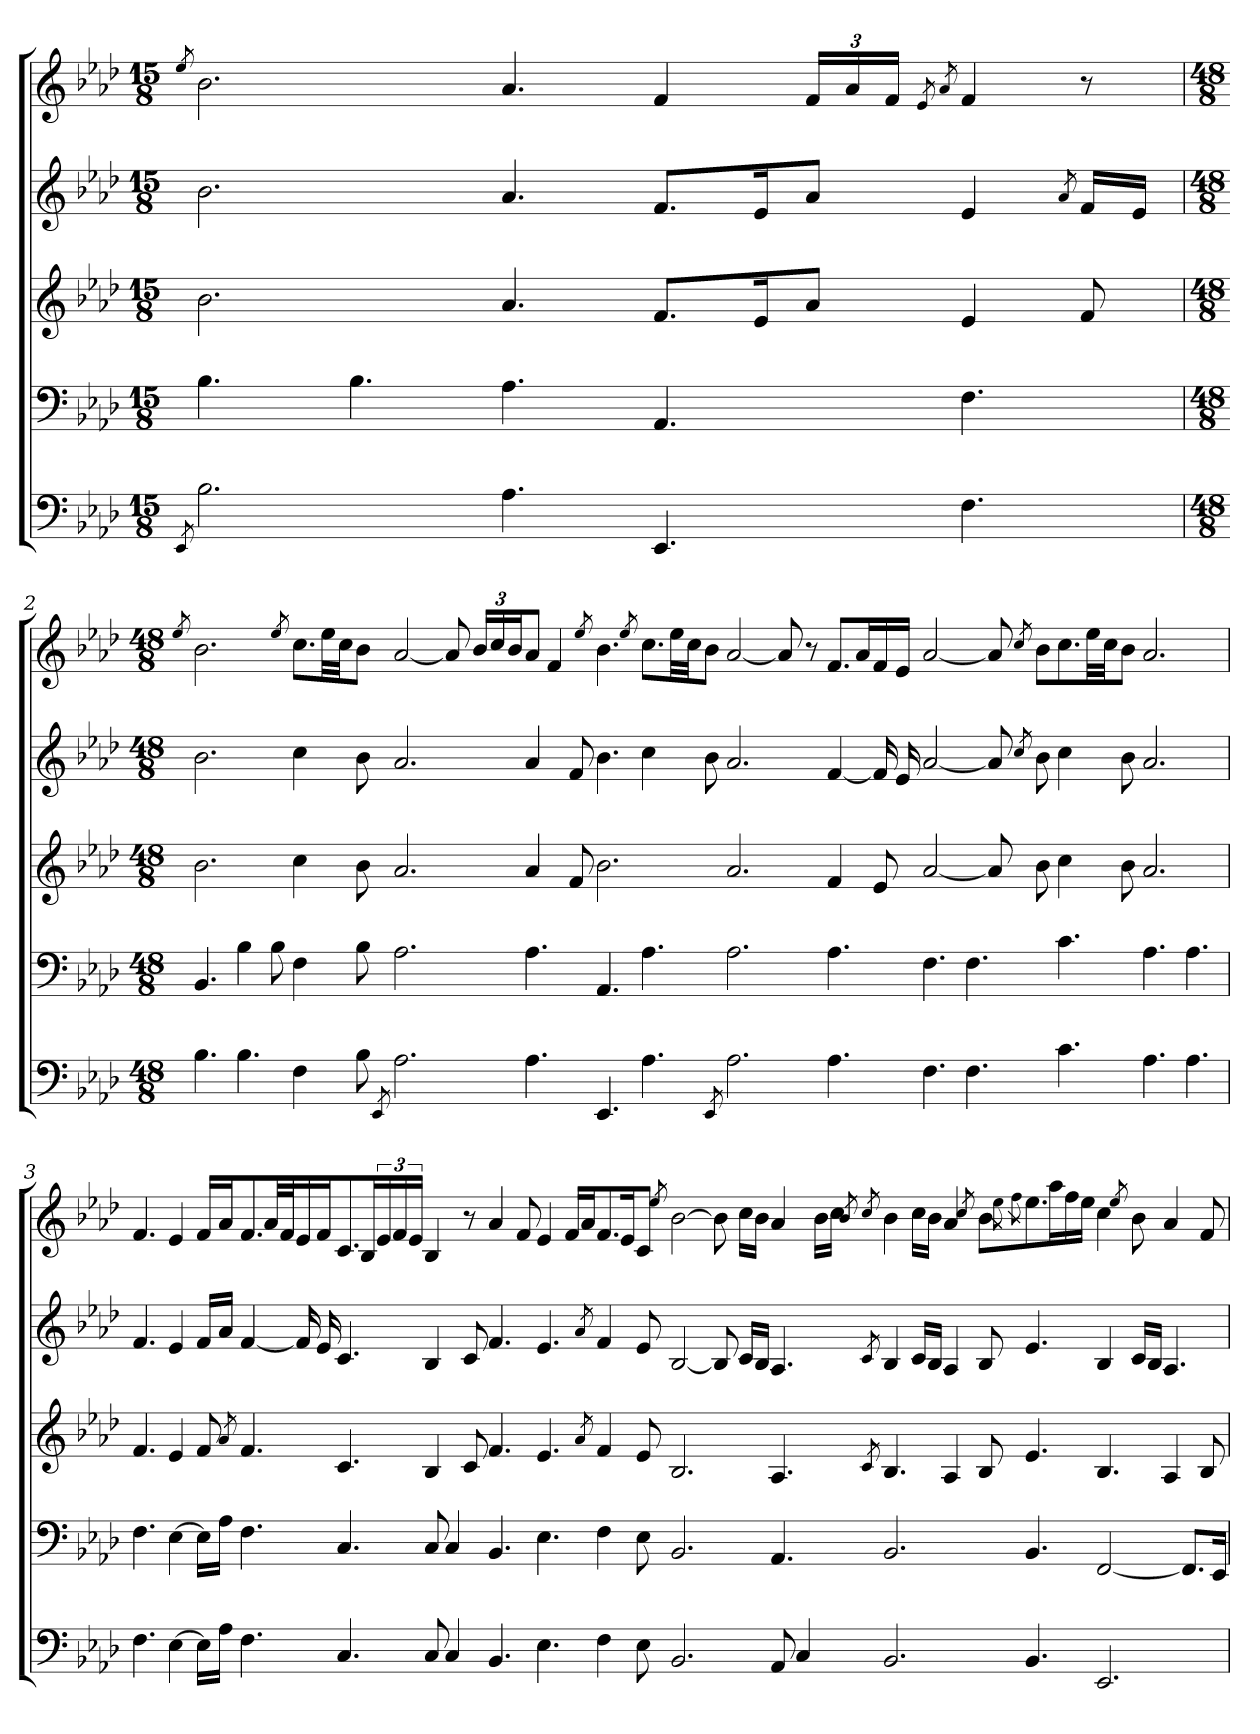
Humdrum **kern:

**kern	**kern	**kern	**kern	**kern
*part5	*part4	*part3	*part2	*part1
*staff5	*staff4	*staff3	*staff2	*staff1
*clefF4	*clefF4	*clefG2	*clefG2	*clefG2
*k[b-e-a-d-]	*k[b-e-a-d-]	*k[b-e-a-d-]	*k[b-e-a-d-]	*k[b-e-a-d-]
*M15/8	*M15/8	*M15/8	*M15/8	*M15/8
=1	=1	=1	=1	=1
8qEE-	.	.	.	8qee-
2.B-	4.B-	2.b-	2.b-	2.b-
.	4.B-	.	.	.
4.A-	4.A-	4.a-	4.a-	4.a-
4.EE-	4.AA-	8.f/L	8.f/L	4f
.	.	16e-/K	16e-/K	.
.	.	8a-/J	8a-/J	24f/LL
.	.	.	.	24a-/
.	.	.	.	24f/JJ
.	.	.	.	8qe-
.	.	.	.	8qa-
4.F	4.F	4e-	4e-	4f
.	.	.	8qa-	.
.	.	8f	16f/LL	8r
.	.	.	16e-/JJ	.
=2	=2	=2	=2	=2
*M48/8	*M48/8	*M48/8	*M48/8	*M48/8
.	.	.	.	8qee-
4.B-	4.BB-	2.b-	2.b-	2.b-
4.B-	4B-	.	.	.
.	8B-	.	.	.
.	.	.	.	8qee-
4F	4F	4cc	4cc	8.cc\L
.	.	.	.	32ee-\LL
.	.	.	.	32cc\JJ
8B-	8B-	8b-	8b-	8b-\J
8qEE-	.	.	.	.
2.A-	2.A-	2.a-	2.a-	[2a-
.	.	.	.	8a-]
.	.	.	.	24b-/LL
.	.	.	.	24cc/
.	.	.	.	24b-/J
4.A-	4.A-	4a-	4a-	8a-/J
.	.	.	.	4f
.	.	8f	8f	.
.	.	.	.	8qee-
4.EE-	4.AA-	2.b-	4.b-	4.b-
.	.	.	.	8qee-
4.A-	4.A-	.	4cc	8.cc\L
.	.	.	.	32ee-\LL
.	.	.	.	32cc\JJ
.	.	.	8b-	8b-\J
8qEE-	.	.	.	.
2.A-	2.A-	2.a-	2.a-	[2a-
.	.	.	.	8a-]
.	.	.	.	8r
4.A-	4.A-	4f	[4f	8.f/L
.	.	.	.	16a-/L
.	.	8e-	16f]	16f/
.	.	.	16e-	16e-/JJ
4.F	4.F	[2a-	[2a-	[2a-
4.F	4.F	.	.	.
.	.	8a-]	8a-]	8a-]
.	.	.	8qcc	8qcc
.	.	8b-	8b-	8b-\L
4.c	4.c	4cc	4cc	8.cc\
.	.	.	.	32ee-\LL
.	.	.	.	32cc\JJ
.	.	8b-	8b-	8b-\J
4.A-	4.A-	2.a-	2.a-	2.a-
4.A-	4.A-	.	.	.
=3	=3	=3	=3	=3
4.F	4.F	4.f	4.f	4.f
[4E-	[4E-	4e-	4e-	4e-
16E-\LL]	16E-\LL]	8f	16f/LL	16f/LL
16A-\JJ	16A-\JJ	.	16a-/JJ	16a-/J
.	.	8qa-	.	.
4.F	4.F	4.f	[4f	8.f/
.	.	.	.	32a-/LL
.	.	.	.	32f/J
.	.	.	16f]	16e-/
.	.	.	16e-	16f/J
4.C	4.C	4.c	4.c	8.c/
.	.	.	.	16B-/L
.	.	.	.	24e-/
.	.	.	.	24f/
.	.	.	.	24e-/JJ
8C	8C	4B-	4B-	4B-
4C	4C	.	.	.
.	.	8c	8c	8r
4.BB-	4.BB-	4.f	4.f	4a-
.	.	.	.	8f
4.E-	4.E-	4.e-	4.e-	4e-
.	.	.	.	16f/LL
.	.	.	.	16a-/J
.	.	8qa-	8qa-	.
4F	4F	4f	4f	8.f/
.	.	.	.	16e-/K
8E-	8E-	8e-	8e-	8c/J
.	.	.	.	8qee-
2.BB-	2.BB-	2.B-	[2B-	[2b-
.	.	.	8B-]	8b-]
.	.	.	16c/LL	16cc\LL
.	.	.	16B-/JJ	16b-\JJ
8AA-	4.AA-	4.A-	4.A-	4a-
4C	.	.	.	.
.	.	.	.	16b-\LL
.	.	.	.	16cc\JJ
.	.	.	.	8qb-
.	.	8qc	8qc	8qcc
2.BB-	2.BB-	4.B-	4B-	4b-
.	.	.	16c/LL	16cc\LL
.	.	.	16B-/JJ	16b-\JJ
.	.	4A-	4A-	4a-
.	.	.	.	8qcc
.	.	8B-	8B-	8b-\L
.	.	.	.	8qee-\
.	.	.	.	8qff\
4.BB-	4.BB-	4.e-	4.e-	8.ee-\
.	.	.	.	16aa-\L
.	.	.	.	16ff\
.	.	.	.	16ee-\JJ
2.EE-	[2FF	4.B-	4B-	4cc
.	.	.	.	8qee-
.	.	.	16c/LL	8b-
.	.	.	16B-/JJ	.
.	.	4A-	4.A-	4a-
.	8.FF/L]	.	.	.
.	.	8B-	.	8f
.	16EE-/Jk	.	.	.
=	=	=	=	=
*-	*-	*-	*-	*-
